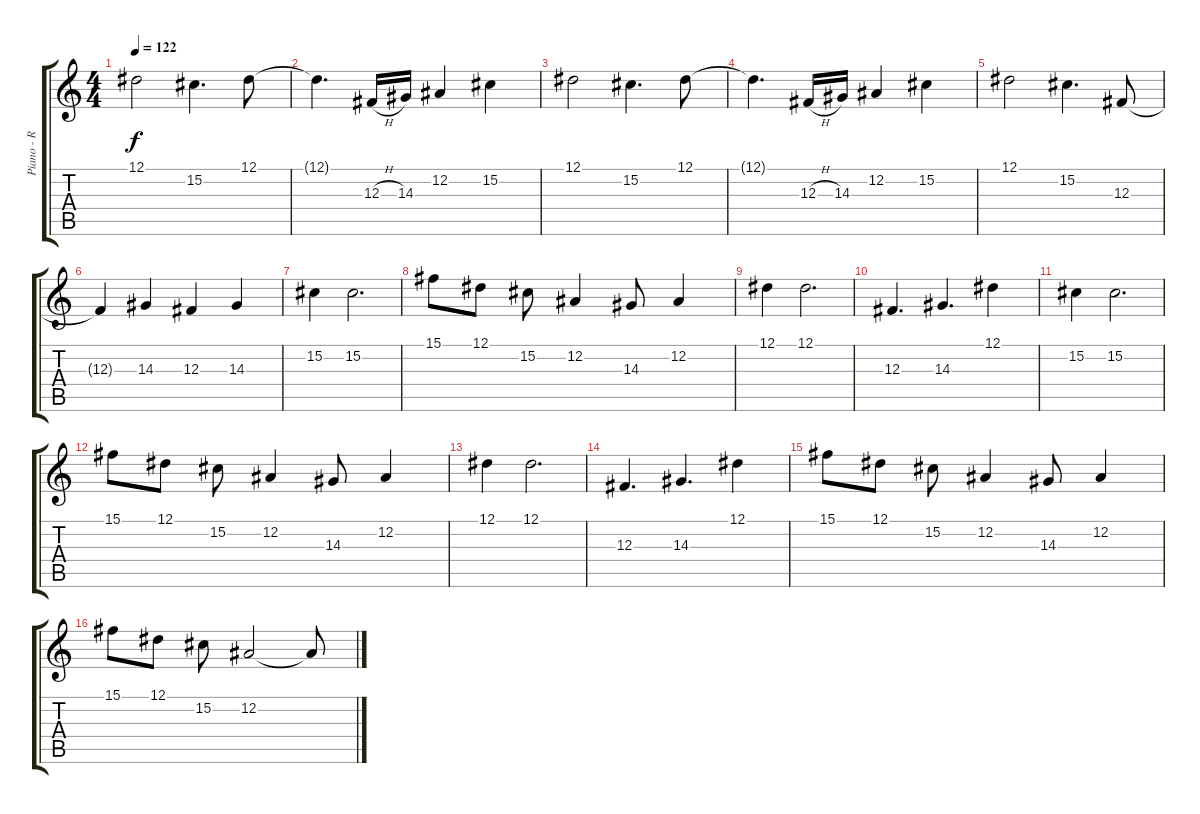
\track ("Piano - R Hand" "Piano - R ") {instrument tremolostrings}
\staff {score tabs}
\tuning (Eb4 Bb3 Gb3 Db3 Ab2 Eb2) {hide}
\ts (4 4)
\tempo 122
\clef g2
\ks c
12.1.2{dy f} 15.2.4{d} 12.1.8 |
12.1{t}.4{d} 12.3{h}.16 14.3.16 12.2.4 15.2.4 |
12.1.2 15.2.4{d} 12.1.8 |
12.1{t}.4{d} 12.3{h}.16 14.3.16 12.2.4 15.2.4 |
12.1.2 15.2.4{d} 12.3.8 |
12.3{t}.4 14.3.4 12.3.4 14.3.4 |
15.2.4 15.2.2{d} |
15.1.8 12.1.8 15.2.8 12.2.4 14.3.8 12.2.4 |
12.1.4 12.1.2{d} |
12.3.4{d} 14.3.4{d} 12.1.4 |
15.2.4 15.2.2{d} |
15.1.8 12.1.8 15.2.8 12.2.4 14.3.8 12.2.4 |
12.1.4 12.1.2{d} |
12.3.4{d} 14.3.4{d} 12.1.4 |
15.1.8 12.1.8 15.2.8 12.2.4 14.3.8 12.2.4 |
15.1.8 12.1.8 15.2.8 12.2.2 12.2{t}.8
